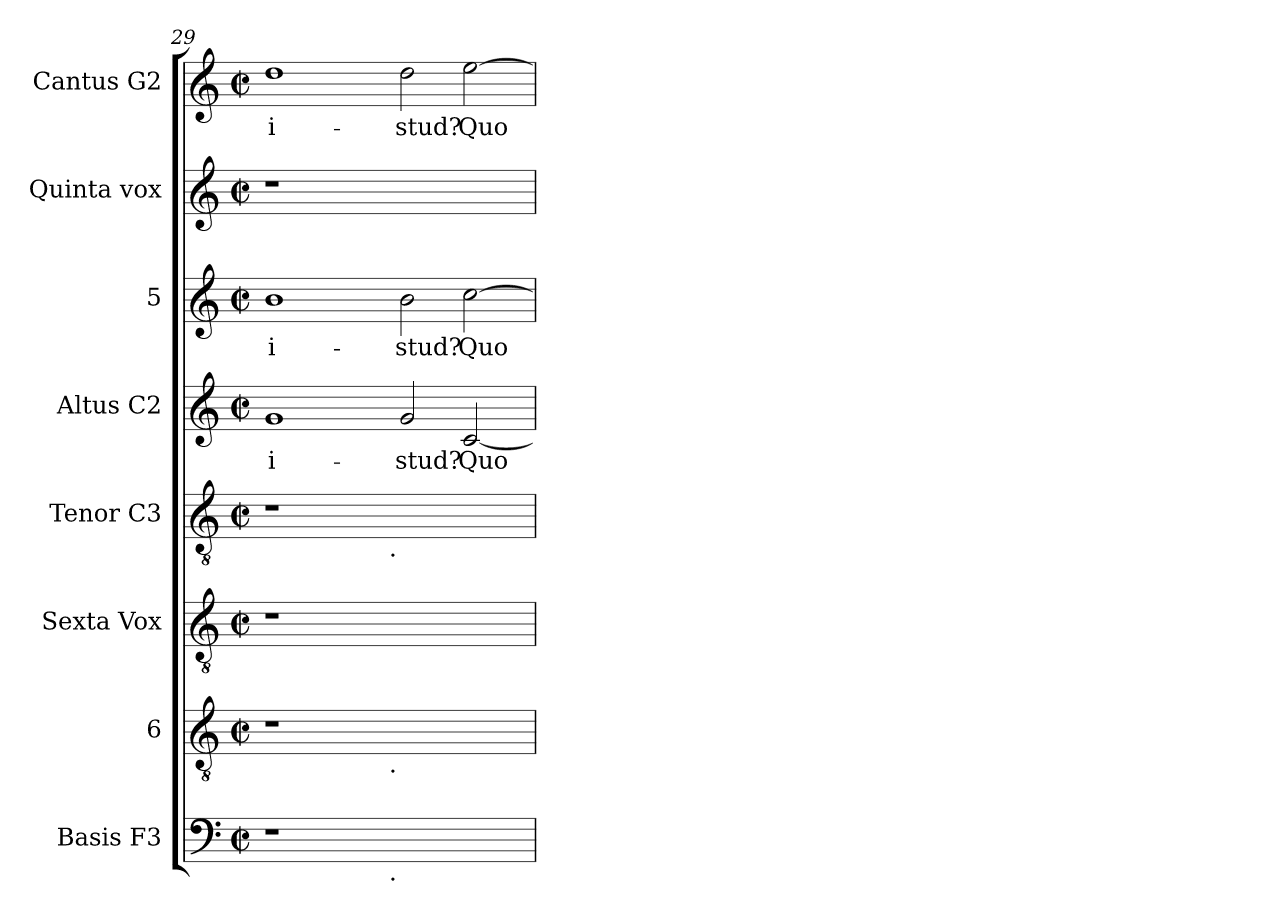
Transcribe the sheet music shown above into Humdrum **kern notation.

**kern	**kern	**kern	**kern	**kern	**text	**kern	**text	**kern	**kern	**text
*part8	*part7	*part6	*part5	*part4	*part4	*part3	*part3	*part2	*part1	*part1
*staff8	*staff7	*staff6	*staff5	*staff4	*staff4	*staff3	*staff3	*staff2	*staff1	*staff1
*I"Basis  F3	*I"6	*I"Sexta  Vox	*I"Tenor  C3	*I"Altus  C2	*	*I"5	*	*I"Quinta  vox	*I"Cantus  G2	*
*I'B	*	*	*I'T	*I'A	*	*	*	*	*I'C	*
*clefF4	*clefGv2	*clefGv2	*clefGv2	*clefG2	*	*clefG2	*	*clefG2	*clefG2	*
*k[]	*k[]	*k[]	*k[]	*k[]	*	*k[]	*	*k[]	*k[]	*
*C:	*C:	*C:	*C:	*C:	*	*C:	*	*C:	*C:	*
*M2/2	*M2/2	*M2/2	*M2/2	*M2/2	*	*M2/2	*	*M2/2	*M2/2	*
*met(c|)	*met(c|)	*met(c|)	*met(c|)	*met(c|)	*	*met(c|)	*	*met(c|)	*met(c|)	*
=29	=29	=29	=29	=29	=29	=29	=29	=29	=29	=29
!	!	!	!	!	!LO:LY:b:cj	!	!LO:LY:b:cj	!	!	!LO:LY:b:cj
*^	*^	*	*^	*	*	*	*	*	*	*
1r	2ryy	1r	2ryy	1r	1r	2ryy	1g	i-	1b	i-	1r	1dd	i-
.	4...ryy	.	4...ryy	.	.	4...ryy	.	.	.	.	.	.	.
!	!	!	!	!	!	!LO:TX:b:t=.	!	!	!	!	!	!	!
!	!	!	!LO:TX:b:t=.	!	!	!	!	!	!	!	!	!	!
!	!LO:TX:b:t=.	!	!	!	!	!	!	!	!	!	!	!	!
.	1ryy	.	1ryy	.	.	1ryy	.	.	.	.	.	.	.
!	!	!	!	!	!	!	!	!LO:LY:b:cj	!	!LO:LY:b:cj	!	!	!LO:LY:b:cj
1ryy	.	1ryy	.	1ryy	1ryy	.	2g/	-stud?	2b\	-stud?	1ryy	2dd\	-stud?
!	!	!	!	!	!	!	!	!LO:LY:b:cj	!	!LO:LY:b:cj	!	!	!LO:LY:b:cj
.	.	.	.	.	.	.	[<2c/	Quo-	[>2cc\	Quo-	.	[>2ee\	Quo-
.	32ryy	.	32ryy	.	.	32ryy	.	.	.	.	.	.	.
*v	*v	*	*	*	*v	*v	*	*	*	*	*	*	*
*	*v	*v	*	*	*	*	*	*	*	*	*
=	=	=	=	=	=	=	=	=	=	=
*-	*-	*-	*-	*-	*-	*-	*-	*-	*-	*-
